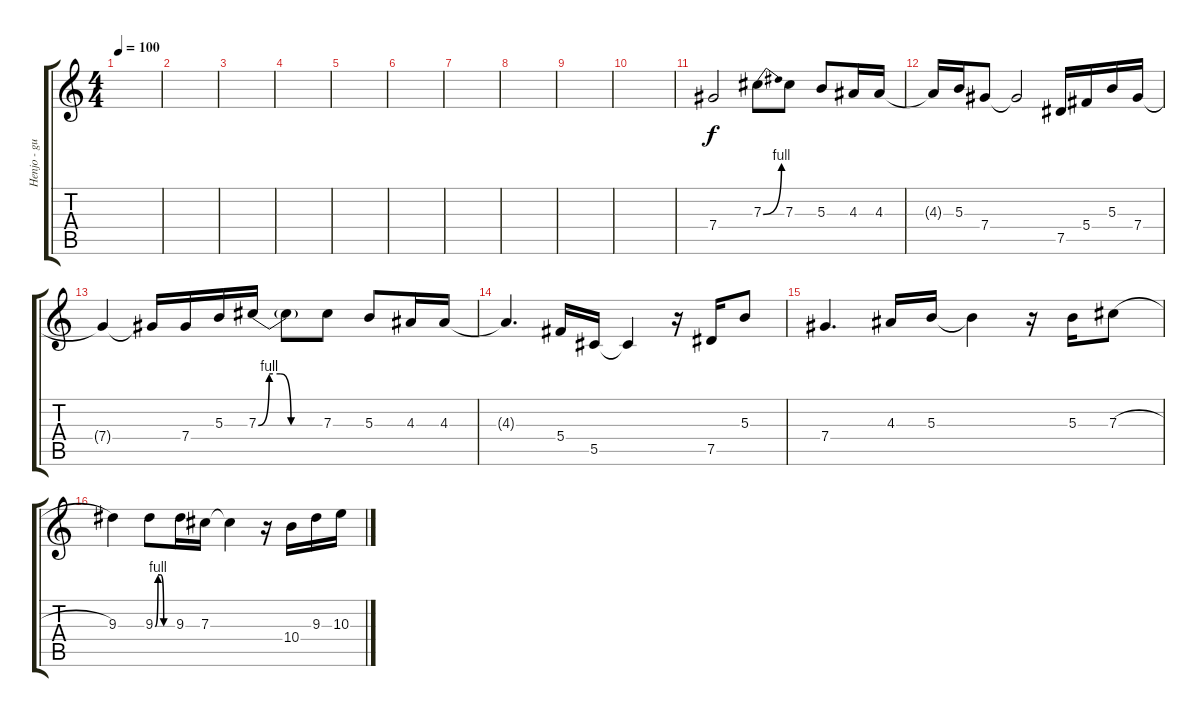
\track ("Henjo - guitare" "Henjo - gu") {instrument distortionguitar}
\staff {score tabs}
\tuning (Eb4 Bb3 Gb3 Db3 Ab2 Eb2) {hide}
\ts (4 4)
\tempo 100
\clef g2
\ks c
|
|
|
|
|
|
|
|
|
|
7.4.2 7.3{be (bend 0 0 60 4)}.8 7.3.8 5.3.8 4.3.16 4.3.16 |
4.3{t}.16 5.3.16 7.4.8 7.4{t}.2 7.5.16 5.4.16 5.3.16 7.4.16 |
7.4{t}.4 7.4{t}.16 7.4.16 5.3.16 7.3{be (custom 0 0 10 4 20 4 30 0 60 0)}.16 7.3{t}.8 7.3.8 5.3.8 4.3.16 4.3.16 |
4.3{t}.4{d} 5.4.16 5.5.16 5.5{t}.4 r.16 7.5.16 5.3.8 |
7.4.4{d} 4.3.16 5.3.16 5.3{t}.4 r.16 5.3.16 7.3{h}.8 |
9.3.4 9.3{be (custom 0 0 10 4 20 4 30 0 60 0)}.8 9.3.16 7.3.16 7.3{t}.4 r.16 10.4.16 9.3.16 10.3.16
